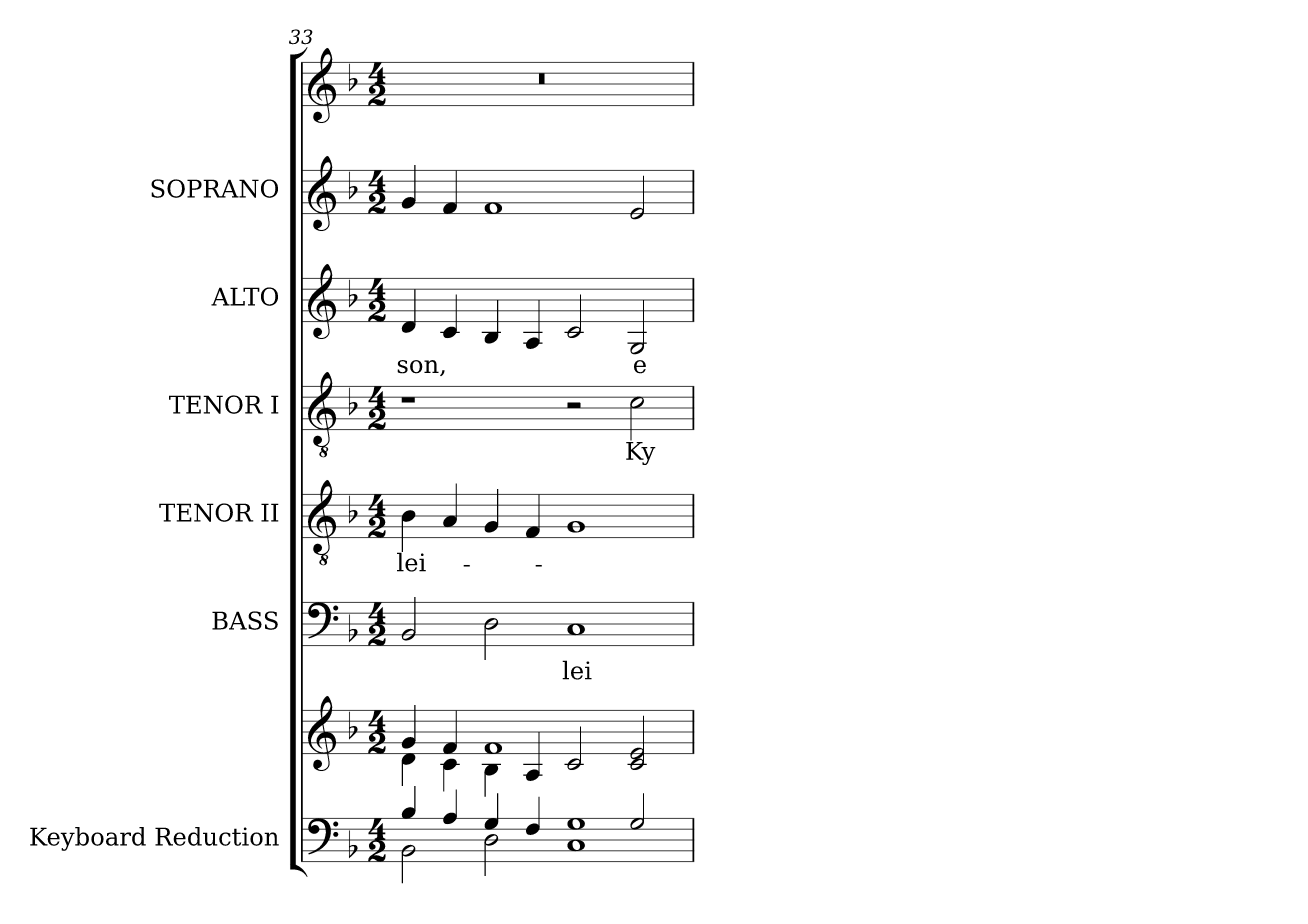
**kern	**kern	**kern	**text	**kern	**text	**kern	**text	**kern	**text	**kern	**kern
*part7	*part7	*part6	*part6	*part5	*part5	*part4	*part4	*part3	*part3	*part2	*part1
*staff8	*staff7	*staff6	*staff6	*staff5	*staff5	*staff4	*staff4	*staff3	*staff3	*staff2	*staff1
*I"Keyboard Reduction	*	*I"BASS	*	*I"TENOR II	*	*I"TENOR I	*	*I"ALTO	*	*I"SOPRANO	*
*I'Reduc.	*	*I'B.	*	*I'T. II	*	*I'T. I	*	*I'A.	*	*I'S.	*
*clefF4	*clefG2	*clefF4	*	*clefGv2	*	*clefGv2	*	*clefG2	*	*clefG2	*clefG2
*	*	*	*	*ITrd7c12	*	*ITrd7c12	*	*	*	*	*
*k[b-]	*k[b-]	*k[b-]	*	*k[b-]	*	*k[b-]	*	*k[b-]	*	*k[b-]	*k[b-]
*F:	*F:	*F:	*	*F:	*	*F:	*	*F:	*	*F:	*F:
*M4/2	*M4/2	*M4/2	*	*M4/2	*	*M4/2	*	*M4/2	*	*M4/2	*M4/2
=33	=33	=33	=33	=33	=33	=33	=33	=33	=33	=33	=33
*^	*^	*	*	*	*	*	*	*	*	*	*
*	*^	*	*	*	*	*	*	*	*	*	*	*	*
!	!	!	!	!	!	!	!	!LO:LY:b:color=#000000	!	!	!	!	!	!
!	!	!	!	!	!	!	!	!	!	!	!	!LO:LY:b:color=#000000	!	!LO:N:vis=1
1.ryy	4B-i/	2BB-i\	4gi/	4di\	2BB-i/	.	4BB-i\	-lei-	1r	.	4di/	-son,	4gi/	0r
.	4Ai/	.	4fi/	4ci\	.	.	4AAi/	.	.	.	4ci/	.	4fi/	.
.	4Gi/	2Di\	1fi	4B-i\	2Di\	.	4GGi/	.	.	.	4B-i/	.	1fi	.
.	4Fi/	.	.	4Ai/	.	.	4FFi/	.	.	.	4Ai/	.	.	.
!	!	!	!	!	!	!LO:LY:b:color=#000000	!	!	!	!	!	!	!	!
.	1Gi	1Ci	.	2ci/	1Ci	-lei-	1GGi	.	2r	.	2ci/	.	.	.
!	!	!	!	!	!	!	!	!	!	!LO:LY:b:color=#000000	!	!	!	!
!	!	!	!	!	!	!	!	!	!	!	!	!LO:LY:b:color=#000000	!	!
2Gi/	.	.	2ci/ 2ei	2ryy	.	.	.	.	2Ci\	Ky-	2Gi/	e-	2ei/	.
*v	*v	*v	*	*	*	*	*	*	*	*	*	*	*	*
*	*v	*v	*	*	*	*	*	*	*	*	*	*
=	=	=	=	=	=	=	=	=	=	=	=
*-	*-	*-	*-	*-	*-	*-	*-	*-	*-	*-	*-
